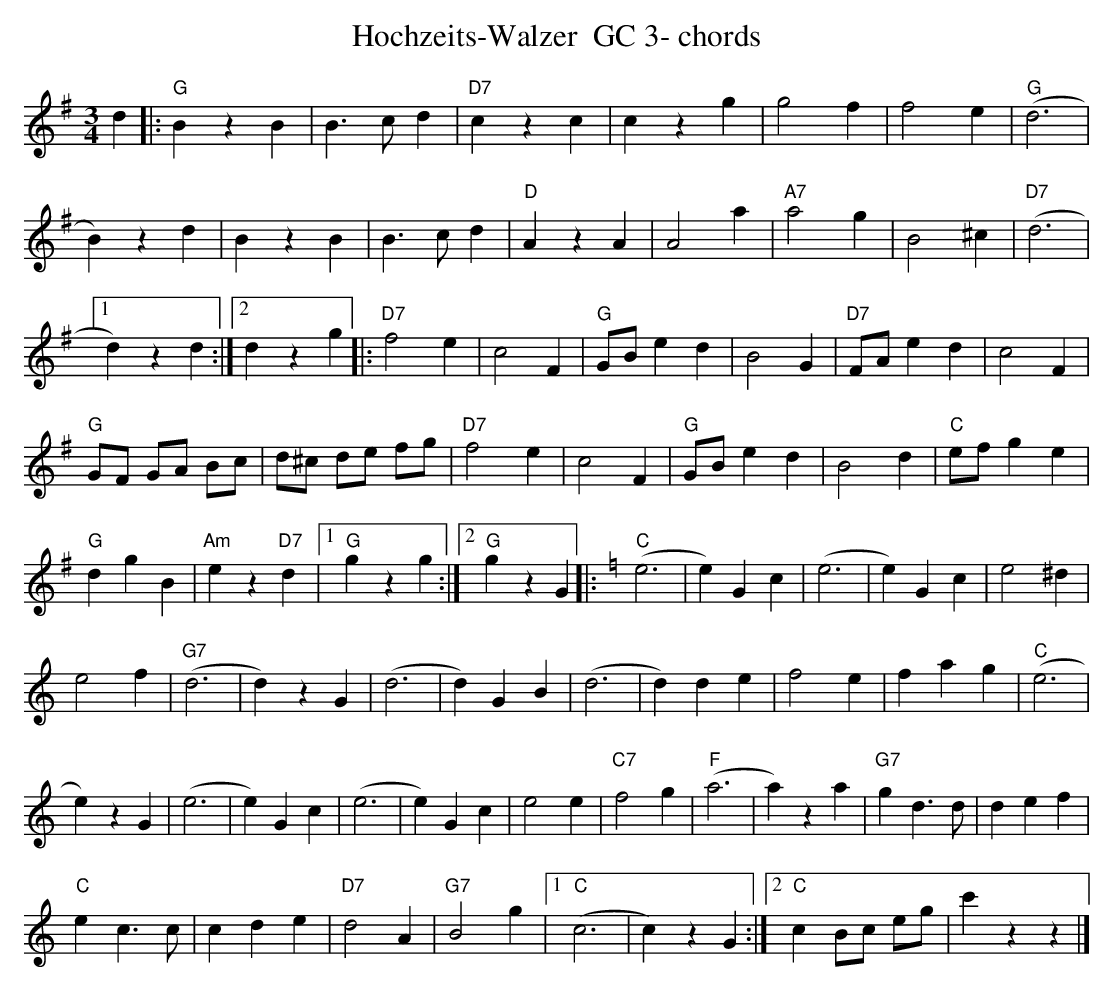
X:1
T:Hochzeits-Walzer  GC 3- chords
M:3/4
L:1/4
K:Gmaj%%MIDI gchordon
d |: "G"BzB | B>cd | "D7"czc | czg | g2f | f2e | "G"(d3 |
B)zd | BzB | B>cd | "D"AzA | A2a | "A7"a2g | B2^c | "D7"(d3 |1
d)zd :|2 dzg |: "D7"f2e | c2F | "G"G/2B/2ed | B2G | "D7"F/2A/2ed | c2F |
"G"G/2F/2 G/2A/2 B/2c/2 | d/2^c/2 d/2e/2 f/2g/2 | "D7"f2e | c2F | "G"G/2B/2ed | B2d | "C"e/2f/2ge |
"G"dgB | "Am"ez"D7"d |1 "G"gzg :|2 "G"gzG |: [K:Cmaj] "C"(e3 | e)Gc | (e3 | e)Gc | e2^d |
e2f | "G7"(d3 | d)zG | (d3 | d)GB | (d3 | d)de | f2e | fag | "C"(e3 |
e)zG | (e3 | e)Gc | (e3 | e)Gc | e2e | "C7"f2g | "F"(a3 | a)za | "G7"gd>d | def |
"C"ec>c | cde | "D7"d2A | "G7"B2g |1 "C"(c3 | c)zG :|2 "C"c B/2c/2 e/2g/2 | c'zz |]
